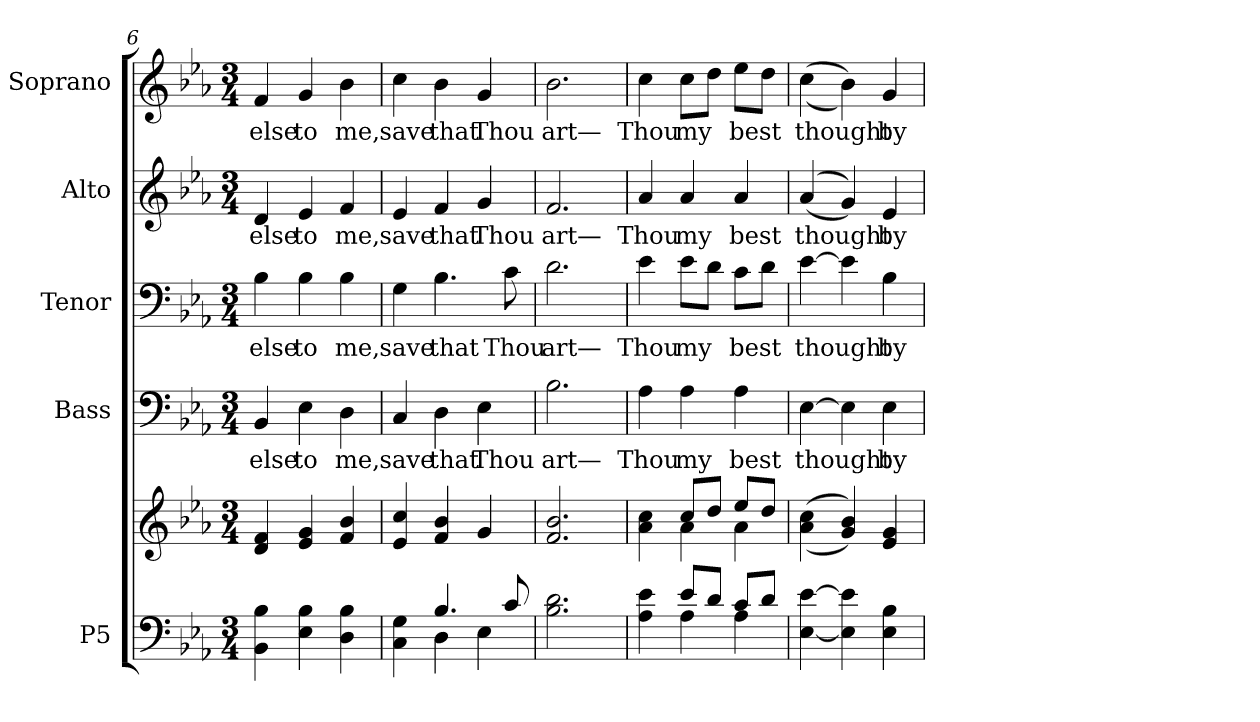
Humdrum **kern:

**kern	**kern	**kern	**text	**kern	**text	**kern	**text	**kern	**text
*part5	*part5	*part4	*part4	*part3	*part3	*part2	*part2	*part1	*part1
*staff6	*staff5	*staff4	*staff4	*staff3	*staff3	*staff2	*staff2	*staff1	*staff1
*I"P5	*	*I"Bass	*	*I"Tenor	*	*I"Alto	*	*I"Soprano	*
*	*	*I'B.	*	*I'T.	*	*I'A.	*	*I'S.	*
!!LO:PB:g=z
*clefF4	*clefG2	*clefF4	*	*clefF4	*	*clefG2	*	*clefG2	*
*k[b-e-a-]	*k[b-e-a-]	*k[b-e-a-]	*	*k[b-e-a-]	*	*k[b-e-a-]	*	*k[b-e-a-]	*
*c:	*c:	*c:	*	*c:	*	*c:	*	*c:	*
*M3/4	*M3/4	*M3/4	*	*M3/4	*	*M3/4	*	*M3/4	*
=6	=6	=6	=6	=6	=6	=6	=6	=6	=6
!	!	!	!LO:LY:b:color=#000000	!	!	!	!	!	!
!	!	!	!	!	!LO:LY:b:color=#000000	!	!	!	!
!	!	!	!	!	!	!	!LO:LY:b:color=#000000	!	!
!	!	!	!	!	!	!	!	!	!LO:LY:b:color=#000000
4BB-i\ 4B-i	4di/ 4fi	4BB-i/	else	4B-i\	else	4di/	else	4fi/	else
!	!	!	!LO:LY:b:color=#000000	!	!	!	!	!	!
!	!	!	!	!	!LO:LY:b:color=#000000	!	!	!	!
!	!	!	!	!	!	!	!LO:LY:b:color=#000000	!	!
!	!	!	!	!	!	!	!	!	!LO:LY:b:color=#000000
4E-i\ 4B-i	4e-i/ 4gi	4E-i\	to	4B-i\	to	4e-i/	to	4gi/	to
!	!	!	!LO:LY:b:color=#000000	!	!	!	!	!	!
!	!	!	!	!	!LO:LY:b:color=#000000	!	!	!	!
!	!	!	!	!	!	!	!LO:LY:b:color=#000000	!	!
!	!	!	!	!	!	!	!	!	!LO:LY:b:color=#000000
4Di\ 4B-i	4fi/ 4b-i	4Di\	me,	4B-i\	me,	4fi/	me,	4b-i\	me,
=7	=7	=7	=7	=7	=7	=7	=7	=7	=7
*^	*	*	*	*	*	*	*	*	*
!	!	!	!	!LO:LY:b:color=#000000	!	!	!	!	!	!
!	!	!	!	!	!	!LO:LY:b:color=#000000	!	!	!	!
!	!	!	!	!	!	!	!	!LO:LY:b:color=#000000	!	!
!	!	!	!	!	!	!	!	!	!	!LO:LY:b:color=#000000
4Ci\ 4Gi	4ryy	4e-i/ 4cci	4Ci/	save	4Gi\	save	4e-i/	save	4cci\	save
!	!	!	!	!LO:LY:b:color=#000000	!	!	!	!	!	!
!	!	!	!	!	!	!LO:LY:b:color=#000000	!	!	!	!
!	!	!	!	!	!	!	!	!LO:LY:b:color=#000000	!	!
!	!	!	!	!	!	!	!	!	!	!LO:LY:b:color=#000000
4.B-i/	4Di\	4fi/ 4b-i	4Di\	that	4.B-i\	that	4fi/	that	4b-i\	that
!	!	!	!	!LO:LY:b:color=#000000	!	!	!	!	!	!
!	!	!	!	!	!	!	!	!LO:LY:b:color=#000000	!	!
!	!	!	!	!	!	!	!	!	!	!LO:LY:b:color=#000000
.	4E-i\	4gi/	4E-i\	Thou	.	.	4gi/	Thou	4gi/	Thou
!	!	!	!	!	!	!LO:LY:b:color=#000000	!	!	!	!
8ci/	.	.	.	.	8ci\	Thou	.	.	.	.
*v	*v	*	*	*	*	*	*	*	*	*
=8	=8	=8	=8	=8	=8	=8	=8	=8	=8
!	!	!	!LO:LY:b:color=#000000	!	!	!	!	!	!
!	!	!	!	!	!LO:LY:b:color=#000000	!	!	!	!
!	!	!	!	!	!	!	!LO:LY:b:color=#000000	!	!
!	!	!	!	!	!	!	!	!	!LO:LY:b:color=#000000
2.B-i\ 2.di	2.fi/ 2.b-i	2.B-i\	art—	2.di\	art—	2.fi/	art—	2.b-i\	art—
=9	=9	=9	=9	=9	=9	=9	=9	=9	=9
*^	*^	*	*	*	*	*	*	*	*
!	!	!	!	!	!LO:LY:b:color=#000000	!	!	!	!	!	!
!	!	!	!	!	!	!	!LO:LY:b:color=#000000	!	!	!	!
!	!	!	!	!	!	!	!	!	!LO:LY:b:color=#000000	!	!
!	!	!	!	!	!	!	!	!	!	!	!LO:LY:b:color=#000000
4A-i\ 4e-i	4ryy	4a-i\ 4cci	4ryy	4A-i\	Thou	4e-i\	Thou	4a-i/	Thou	4cci\	Thou
!	!	!	!	!	!LO:LY:b:color=#000000	!	!	!	!	!	!
!	!	!	!	!	!	!	!LO:LY:b:color=#000000	!	!	!	!
!	!	!	!	!	!	!	!	!	!LO:LY:b:color=#000000	!	!
!	!	!	!	!	!	!	!	!	!	!	!LO:LY:b:color=#000000
8e-i/L	4A-i\	8cci/L	4a-i\	4A-i\	my	8e-i\L	my	4a-i/	my	8cci\L	my
8di/J	.	8ddi/J	.	.	.	8di\J	.	.	.	8ddi\J	.
!	!	!	!	!	!LO:LY:b:color=#000000	!	!	!	!	!	!
!	!	!	!	!	!	!	!LO:LY:b:color=#000000	!	!	!	!
!	!	!	!	!	!	!	!	!	!LO:LY:b:color=#000000	!	!
!	!	!	!	!	!	!	!	!	!	!	!LO:LY:b:color=#000000
8ci/L	4A-i\	8ee-i/L	4a-i\	4A-i\	best	8ci\L	best	4a-i/	best	8ee-i\L	best
8di/J	.	8ddi/J	.	.	.	8di\J	.	.	.	8ddi\J	.
*v	*v	*	*	*	*	*	*	*	*	*	*
*	*v	*v	*	*	*	*	*	*	*	*
=10	=10	=10	=10	=10	=10	=10	=10	=10	=10
!	!	!	!LO:LY:b:color=#000000	!	!	!	!	!	!
!	!	!	!	!	!LO:LY:b:color=#000000	!	!	!	!
!	!	!	!	!	!	!	!LO:LY:b:color=#000000	!	!
!	!	!	!	!	!	!	!	!	!LO:LY:b:color=#000000
[<4E-i\ [>4e-i	((4a-i\ 4cci	[>4E-i\	thought	[>4e-i\	thought	((4a-i/	thought	((4cci\	thought
4E-i\] 4e-i]	4gi/ 4b-i))	4E-i\]	.	4e-i\]	.	4gi/))	.	4b-i\))	.
!	!	!	!LO:LY:b:color=#000000	!	!	!	!	!	!
!	!	!	!	!	!LO:LY:b:color=#000000	!	!	!	!
!	!	!	!	!	!	!	!LO:LY:b:color=#000000	!	!
!	!	!	!	!	!	!	!	!	!LO:LY:b:color=#000000
4E-i\ 4B-i	4e-i/ 4gi	4E-i\	by	4B-i\	by	4e-i/	by	4gi/	by
=	=	=	=	=	=	=	=	=	=
*-	*-	*-	*-	*-	*-	*-	*-	*-	*-
